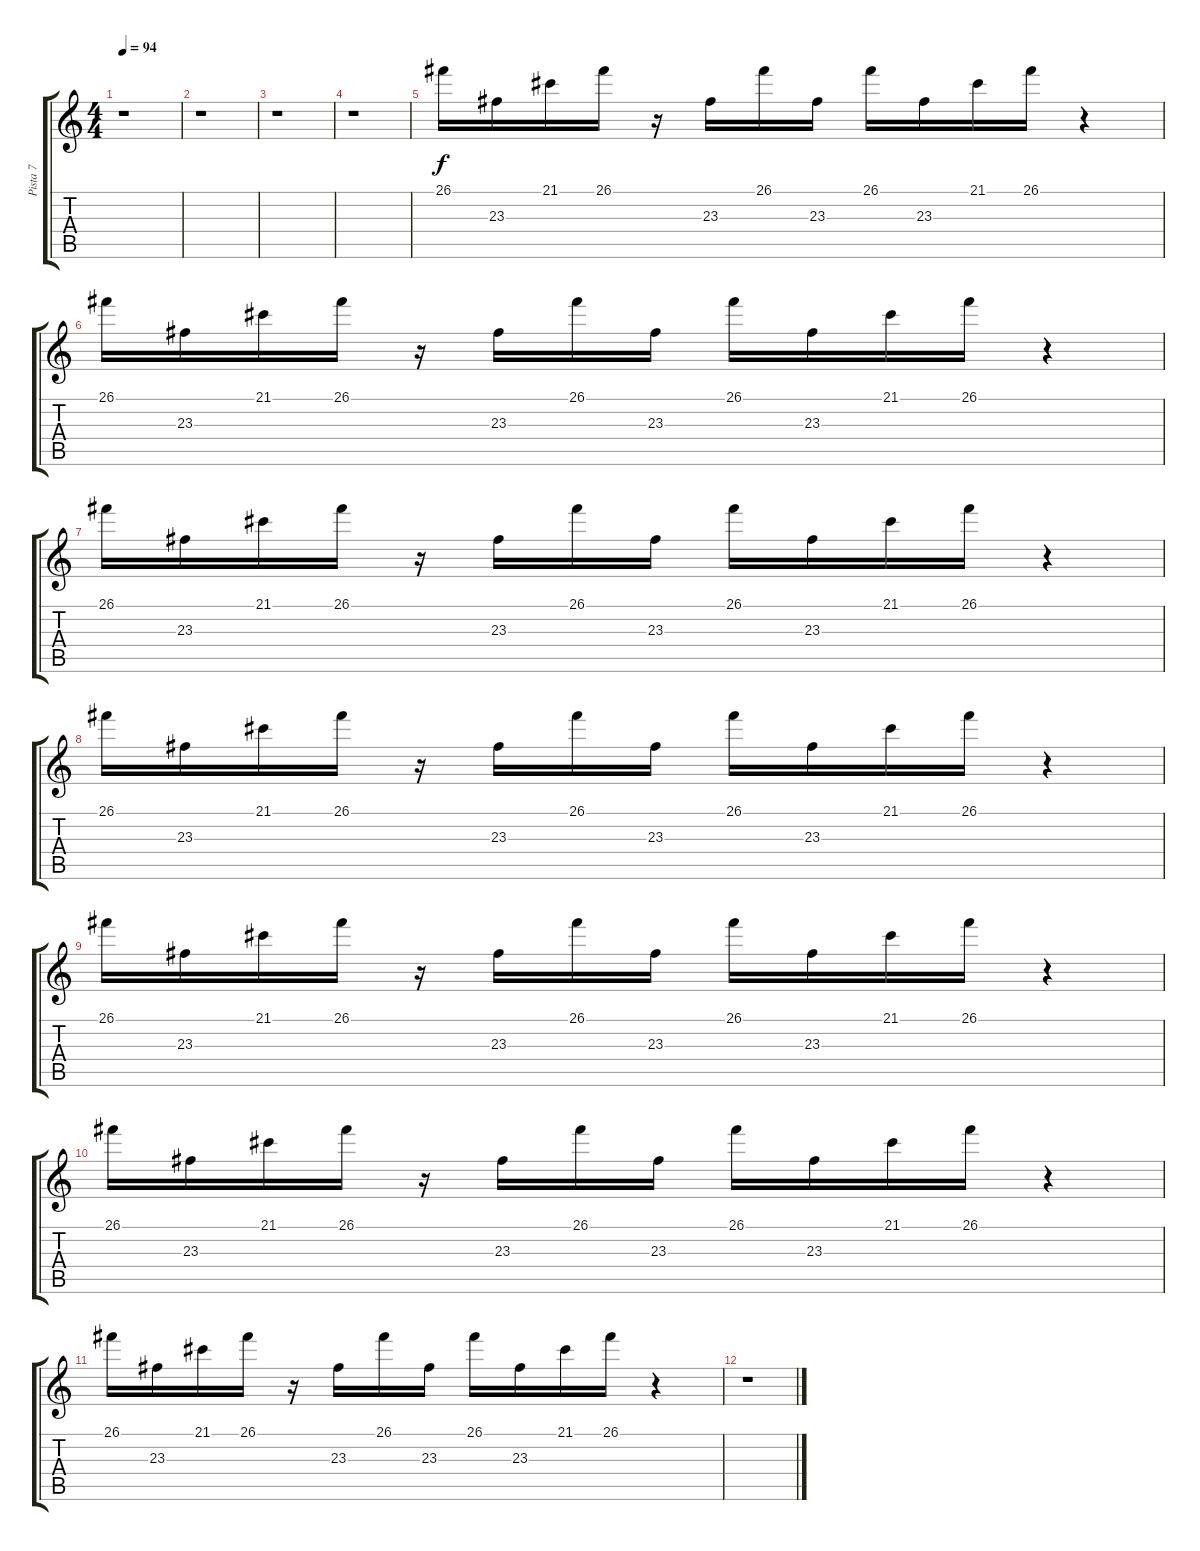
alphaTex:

\track ("Pista 7" "Pista 7") {instrument melodictom}
\staff {score tabs}
\tuning (E4 B3 G3 D3 A2 E2) {hide}
\ts (4 4)
\tempo 94
\clef g2
\ks c
r.1{dy f} |
r.1 |
r.1 |
r.1 |
26.1.16 23.3.16 21.1.16 26.1.16 r.16 23.3.16 26.1.16 23.3.16 26.1.16 23.3.16 21.1.16 26.1.16 r.4 |
26.1.16 23.3.16 21.1.16 26.1.16 r.16 23.3.16 26.1.16 23.3.16 26.1.16 23.3.16 21.1.16 26.1.16 r.4 |
26.1.16 23.3.16 21.1.16 26.1.16 r.16 23.3.16 26.1.16 23.3.16 26.1.16 23.3.16 21.1.16 26.1.16 r.4 |
26.1.16 23.3.16 21.1.16 26.1.16 r.16 23.3.16 26.1.16 23.3.16 26.1.16 23.3.16 21.1.16 26.1.16 r.4 |
26.1.16 23.3.16 21.1.16 26.1.16 r.16 23.3.16 26.1.16 23.3.16 26.1.16 23.3.16 21.1.16 26.1.16 r.4 |
26.1.16 23.3.16 21.1.16 26.1.16 r.16 23.3.16 26.1.16 23.3.16 26.1.16 23.3.16 21.1.16 26.1.16 r.4 |
26.1.16 23.3.16 21.1.16 26.1.16 r.16 23.3.16 26.1.16 23.3.16 26.1.16 23.3.16 21.1.16 26.1.16 r.4 |
r.1
